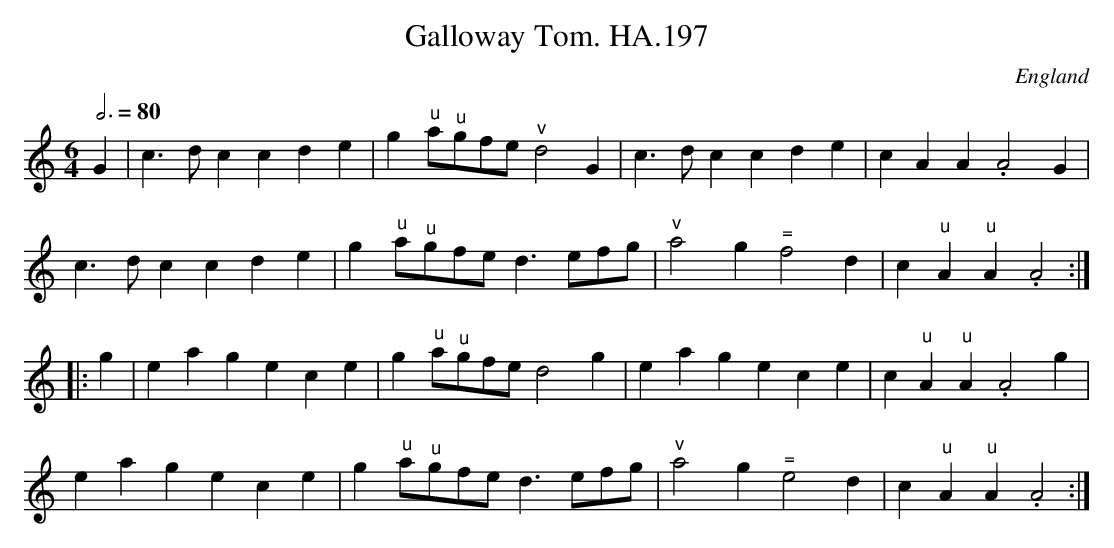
X:1
T:Galloway Tom. HA.197
M:6/4
L:1/4
Q:3/4=80
O:England
notC:"J.A."
K:C major
G|c3/2d/2ccde|g "^u"a/"u"g/f/e/ "^v"d2G|c3/2d/2ccde|cAA.A2G|!
c3/2d/2ccde|g "^u"a/"^u"g/f/e/ d3/2 e/f/g/|\
"^v"a2g"^="f2d|c"^u"A"^u"A.A2:|!
|:g|eagece|g "^u"a/"^u"g/f/e/ d2g|eagece|c"^u"A"^u"A.A2g|!
eagece|g "^u"a/2"^u"g/2f/2e/2 d3/2 e/2f/2g/2|\
"^v"a2g "^="e2d|c"^u"A"^u"A.A2:|
